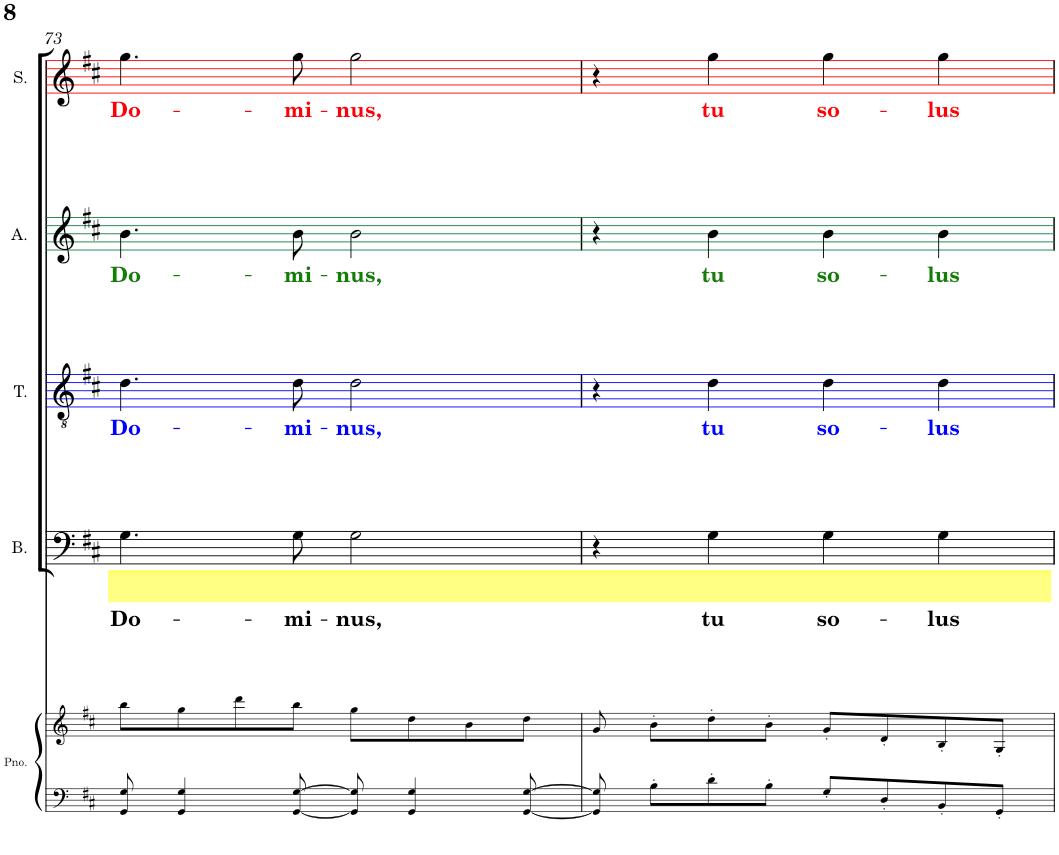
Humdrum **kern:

**kern	**kern	**kern	**text	**kern	**text	**kern	**text	**kern	**text
*part5	*part5	*part4	*part4	*part3	*part3	*part2	*part2	*part1	*part1
*staff6	*staff5	*staff4	*staff4	*staff3	*staff3	*staff2	*staff2	*staff1	*staff1
*I"Piano	*	*I"Bass	*	*I"Tenor	*	*I"Alto	*	*I"Soprano	*
*I'Pno.	*	*I'B.	*	*I'T.	*	*I'A.	*	*I'S.	*
!!LO:PB:g=z
*clefF4	*clefG2	*clefF4	*	*clefGv2	*	*clefG2	*	*clefG2	*
*k[f#c#]	*k[f#c#]	*k[f#c#]	*	*k[f#c#]	*	*k[f#c#]	*	*k[f#c#]	*
*M4/4	*M4/4	*M4/4	*	*M4/4	*	*M4/4	*	*M4/4	*
*met(c|)	*met(c|)	*met(c|)	*	*met(c|)	*	*met(c|)	*	*met(c|)	*
=73	=73	=73	=73	=73	=73	=73	=73	=73	=73
!	!	!	!LO:LY:b	!	!LO:LY:b:color=#0000FF	!	!LO:LY:b:color=#108001	!	!LO:LY:b:color=#FC0107
8GG/ 8G/	8bb\L	4.G\	Do-	4.d\	Do-	4.b\	Do-	4.gg\	Do-
4GG/ 4G/	8gg\	.	.	.	.	.	.	.	.
.	8ddd\	.	.	.	.	.	.	.	.
!	!	!	!LO:LY:b	!	!LO:LY:b:color=#0000FF	!	!LO:LY:b:color=#108001	!	!LO:LY:b:color=#FC0107
[8GG/ [8G/	8bb\J	8G\	-mi-	8d\	-mi-	8b\	-mi-	8gg\	-mi-
!	!	!	!LO:LY:b	!	!LO:LY:b:color=#0000FF	!	!LO:LY:b:color=#108001	!	!LO:LY:b:color=#FC0107
8GG/] 8G/]	8gg\L	2G\	-nus,	2d\	-nus,	2b\	-nus,	2gg\	-nus,
4GG/ 4G/	8dd\	.	.	.	.	.	.	.	.
.	8b\	.	.	.	.	.	.	.	.
[8GG/ [8G/	8dd\J	.	.	.	.	.	.	.	.
=74	=74	=74	=74	=74	=74	=74	=74	=74	=74
8GG/] 8G/]	8g/	4r	.	4r	.	4r	.	4r	.
8B'\L	8b'\L	.	.	.	.	.	.	.	.
!	!	!	!LO:LY:b	!	!LO:LY:b:color=#0000FF	!	!LO:LY:b:color=#108001	!	!LO:LY:b:color=#FC0107
8d'\	8dd'\	4G\	tu	4d\	tu	4b\	tu	4gg\	tu
8B'\J	8b'\J	.	.	.	.	.	.	.	.
!	!	!	!LO:LY:b	!	!LO:LY:b:color=#0000FF	!	!LO:LY:b:color=#108001	!	!LO:LY:b:color=#FC0107
8G'/L	8g'/L	4G\	so-	4d\	so-	4b\	so-	4gg\	so-
8D'/	8d'/	.	.	.	.	.	.	.	.
!	!	!	!LO:LY:b	!	!LO:LY:b:color=#0000FF	!	!LO:LY:b:color=#108001	!	!LO:LY:b:color=#FC0107
8BB'/	8B'/	4G\	-lus	4d\	-lus	4b\	-lus	4gg\	-lus
8GG'/J	8G'/J	.	.	.	.	.	.	.	.
=	=	=	=	=	=	=	=	=	=
*-	*-	*-	*-	*-	*-	*-	*-	*-	*-
